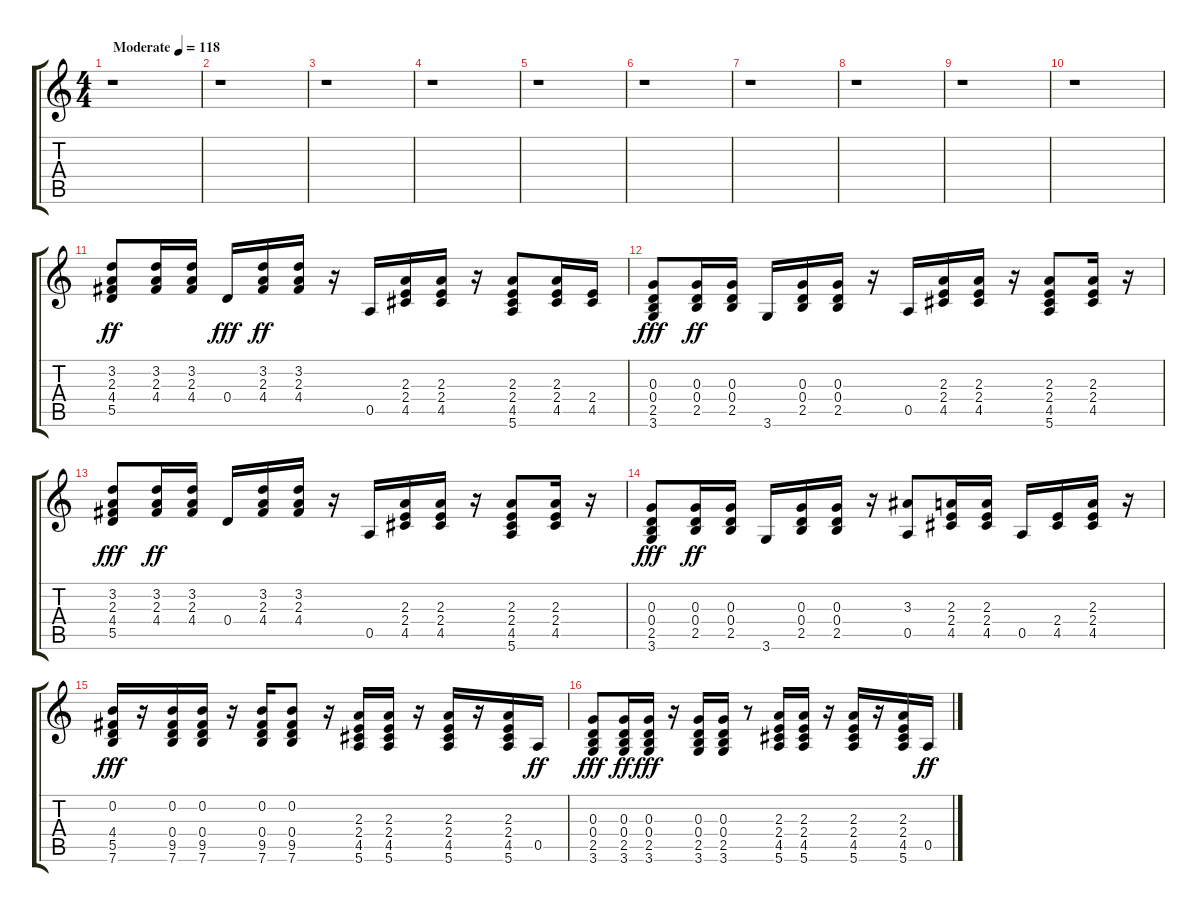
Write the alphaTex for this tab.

\track "" {instrument acousticguitarsteel}
\staff {score tabs}
\tuning (E4 B3 G3 D3 A2 E2) {hide}
\ts (4 4)
\tempo (118 "Moderate")
\clef g2
\ks c
r.1{dy ff instrument acousticguitarsteel} |
r.1 |
r.1 |
r.1 |
r.1 |
r.1 |
r.1 |
r.1 |
r.1 |
r.1 |
(3.2 2.3 4.4 5.5).8 (3.2 2.3 4.4).16 (3.2 2.3 4.4).16 0.4.16{dy fff} (3.2 2.3 4.4).16{dy ff} (3.2 2.3 4.4).16 r.16 0.5.16 (2.3 2.4 4.5).16 (2.3 2.4 4.5).16 r.16 (2.3 2.4 4.5 5.6).8 (2.3 2.4 4.5).16 (2.4 4.5).16 |
(0.3 0.4 2.5 3.6).8{dy fff} (0.3 0.4 2.5).16{dy ff} (0.3 0.4 2.5).16 3.6.16 (0.3 0.4 2.5).16 (0.3 0.4 2.5).16 r.16 0.5.16 (2.3 2.4 4.5).16 (2.3 2.4 4.5).16 r.16 (2.3 2.4 4.5 5.6).8 (2.3 2.4 4.5).16 r.16 |
(3.2 2.3 4.4 5.5).8{dy fff} (3.2 2.3 4.4).16{dy ff} (3.2 2.3 4.4).16 0.4.16 (3.2 2.3 4.4).16 (3.2 2.3 4.4).16 r.16 0.5.16 (2.3 2.4 4.5).16 (2.3 2.4 4.5).16 r.16 (2.3 2.4 4.5 5.6).8 (2.3 2.4 4.5).16 r.16 |
(0.3 0.4 2.5 3.6).8{dy fff} (0.3 0.4 2.5).16{dy ff} (0.3 0.4 2.5).16 3.6.16 (0.3 0.4 2.5).16 (0.3 0.4 2.5).16 r.16 (3.3 0.5).8 (2.3 2.4 4.5).16 (2.3 2.4 4.5).16 0.5.16 (2.4 4.5).16 (2.3 2.4 4.5).16 r.16 |
(0.2 4.4 5.5 7.6).16{dy fff} r.16 (0.2 0.4 9.5 7.6).16 (0.2 0.4 9.5 7.6).16 r.16 (0.2 0.4 9.5 7.6).16 (0.2 0.4 9.5 7.6).8 r.16 (2.3 2.4 4.5 5.6).16 (2.3 2.4 4.5 5.6).16 r.16 (2.3 2.4 4.5 5.6).16 r.16 (2.3 2.4 4.5 5.6).16 0.5.16{dy ff} |
(0.3 0.4 2.5 3.6).8{dy fff} (0.3 0.4 2.5 3.6).16{dy ff} (0.3 0.4 2.5 3.6).16{dy fff} r.16 (0.3 0.4 2.5 3.6).16 (0.3 0.4 2.5 3.6).16 r.8 (2.3 2.4 4.5 5.6).16 (2.3 2.4 4.5 5.6).16 r.16 (2.3 2.4 4.5 5.6).16 r.16 (2.3 2.4 4.5 5.6).16 0.5.16{dy ff}
